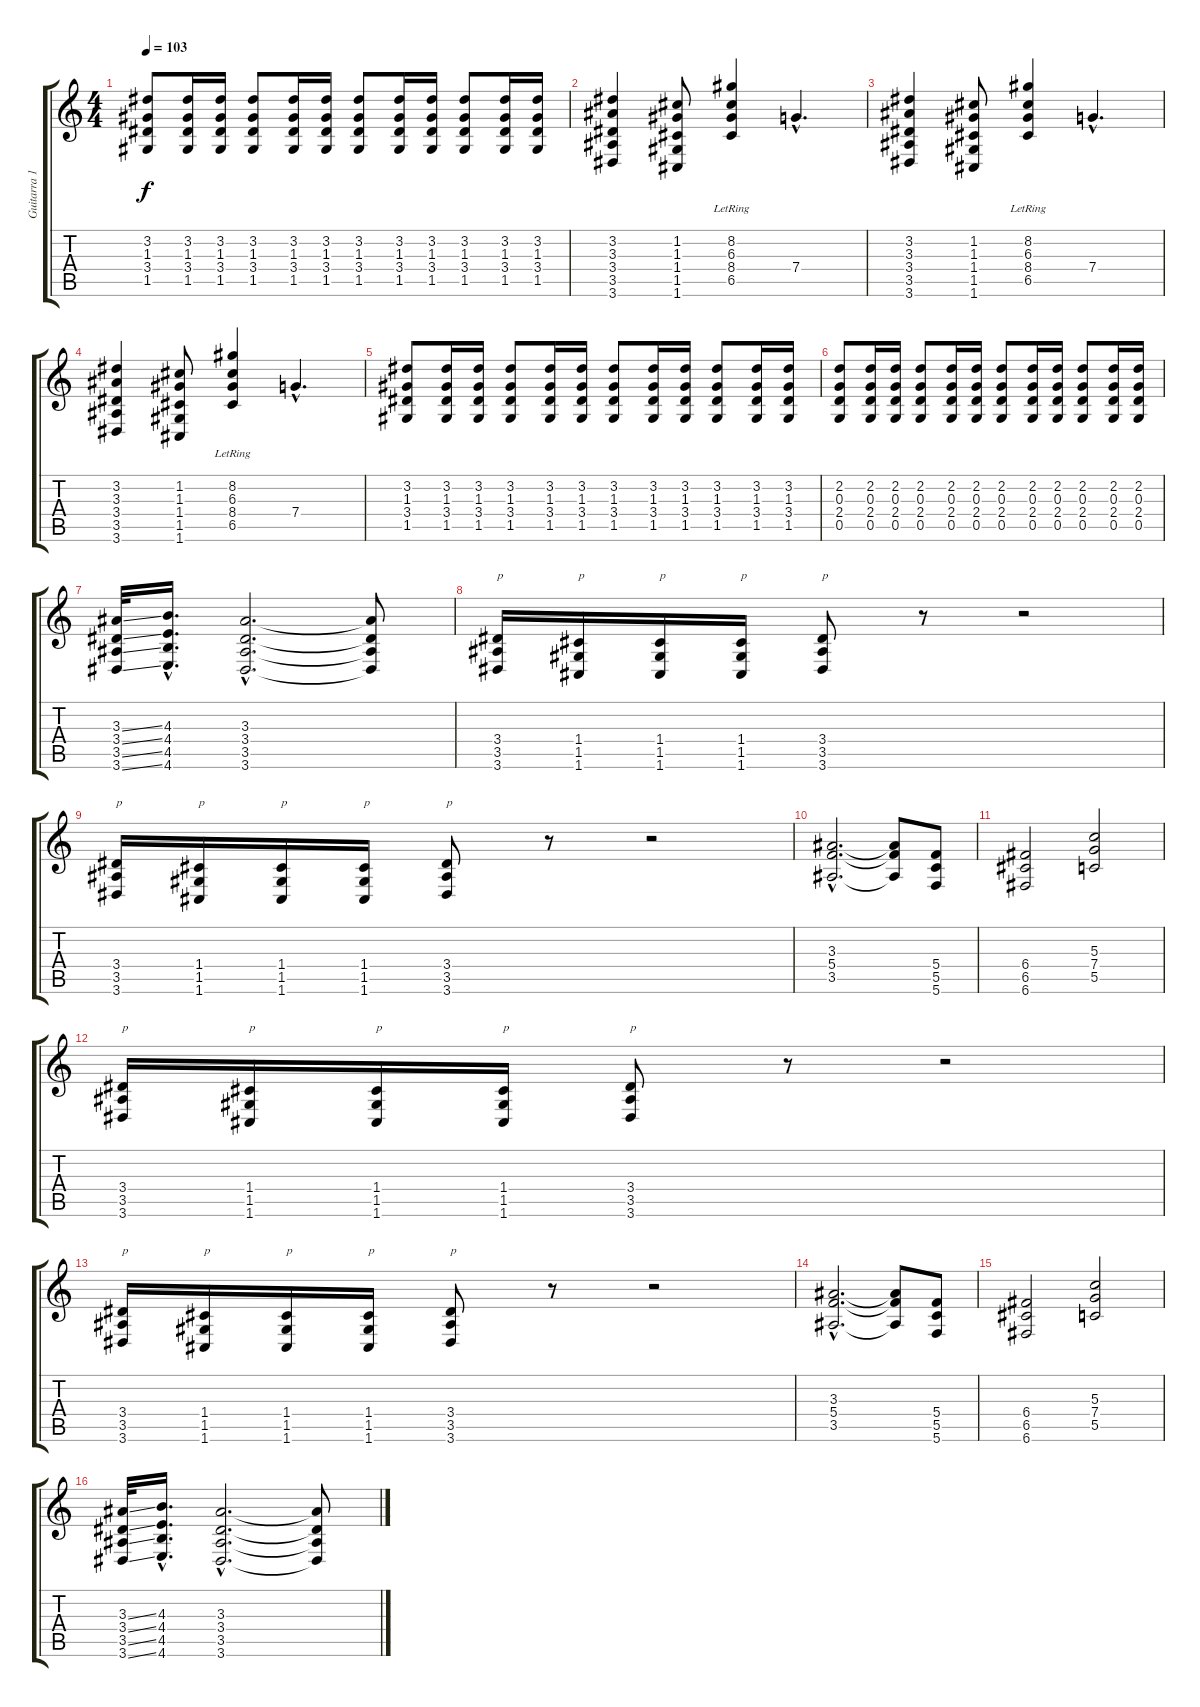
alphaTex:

\track ("Guitarra 1" "Guitarra 1") {instrument distortionguitar}
\staff {score tabs}
\tuning (E4 C4 G3 C3 G2 C2) {hide}
\ts (4 4)
\tempo 103
\clef g2
\ks c
(3.2 1.3 3.4 1.5).8{dy f} (3.2 1.3 3.4 1.5).16 (3.2 1.3 3.4 1.5).16 (3.2 1.3 3.4 1.5).8 (3.2 1.3 3.4 1.5).16 (3.2 1.3 3.4 1.5).16 (3.2 1.3 3.4 1.5).8 (3.2 1.3 3.4 1.5).16 (3.2 1.3 3.4 1.5).16 (3.2 1.3 3.4 1.5).8 (3.2 1.3 3.4 1.5).16 (3.2 1.3 3.4 1.5).16 |
(3.2 3.3 3.4 3.5 3.6).4 (1.2 1.3 1.4 1.5 1.6).8 (8.2{lr} 6.3{lr} 8.4 6.5{lr}).4 7.4{hac}.4{d} |
(3.2 3.3 3.4 3.5 3.6).4 (1.2 1.3 1.4 1.5 1.6).8 (8.2{lr} 6.3{lr} 8.4 6.5{lr}).4 7.4{hac}.4{d} |
(3.2 3.3 3.4 3.5 3.6).4 (1.2 1.3 1.4 1.5 1.6).8 (8.2{lr} 6.3{lr} 8.4 6.5{lr}).4 7.4{hac}.4{d} |
(3.2 1.3 3.4 1.5).8 (3.2 1.3 3.4 1.5).16 (3.2 1.3 3.4 1.5).16 (3.2 1.3 3.4 1.5).8 (3.2 1.3 3.4 1.5).16 (3.2 1.3 3.4 1.5).16 (3.2 1.3 3.4 1.5).8 (3.2 1.3 3.4 1.5).16 (3.2 1.3 3.4 1.5).16 (3.2 1.3 3.4 1.5).8 (3.2 1.3 3.4 1.5).16 (3.2 1.3 3.4 1.5).16 |
(2.2 0.3 2.4 0.5).8 (2.2 0.3 2.4 0.5).16 (2.2 0.3 2.4 0.5).16 (2.2 0.3 2.4 0.5).8 (2.2 0.3 2.4 0.5).16 (2.2 0.3 2.4 0.5).16 (2.2 0.3 2.4 0.5).8 (2.2 0.3 2.4 0.5).16 (2.2 0.3 2.4 0.5).16 (2.2 0.3 2.4 0.5).8 (2.2 0.3 2.4 0.5).16 (2.2 0.3 2.4 0.5).16 |
(3.3{ss} 3.4{ss} 3.5{ss} 3.6{ss}).32 (4.3{hac} 4.4{hac} 4.5{hac} 4.6{hac}).16{d} (3.3{hac} 3.4{hac} 3.5{hac} 3.6{hac}).2{d} (3.3{t} 3.4{t} 3.5{t} 3.6{t}).8 |
(3.4 3.5 3.6).16{txt "p"} (1.4 1.5 1.6).16{txt "p"} (1.4 1.5 1.6).16{txt "p"} (1.4 1.5 1.6).16{txt "p"} (3.4 3.5 3.6).8{txt "p"} r.8 r.2 |
(3.4 3.5 3.6).16{txt "p"} (1.4 1.5 1.6).16{txt "p"} (1.4 1.5 1.6).16{txt "p"} (1.4 1.5 1.6).16{txt "p"} (3.4 3.5 3.6).8{txt "p"} r.8 r.2 |
(3.3{hac} 5.4{hac} 3.5{hac}).2{d} (3.3{t} 5.4{t} 3.5{t}).8 (5.4 5.5 5.6).8 |
(6.4 6.5 6.6).2 (5.3 7.4 5.5).2 |
(3.4 3.5 3.6).16{txt "p"} (1.4 1.5 1.6).16{txt "p"} (1.4 1.5 1.6).16{txt "p"} (1.4 1.5 1.6).16{txt "p"} (3.4 3.5 3.6).8{txt "p"} r.8 r.2 |
(3.4 3.5 3.6).16{txt "p"} (1.4 1.5 1.6).16{txt "p"} (1.4 1.5 1.6).16{txt "p"} (1.4 1.5 1.6).16{txt "p"} (3.4 3.5 3.6).8{txt "p"} r.8 r.2 |
(3.3{hac} 5.4{hac} 3.5{hac}).2{d} (3.3{t} 5.4{t} 3.5{t}).8 (5.4 5.5 5.6).8 |
(6.4 6.5 6.6).2 (5.3 7.4 5.5).2 |
(3.3{ss} 3.4{ss} 3.5{ss} 3.6{ss}).32 (4.3{hac} 4.4{hac} 4.5{hac} 4.6{hac}).16{d} (3.3{hac} 3.4{hac} 3.5{hac} 3.6{hac}).2{d} (3.3{t} 3.4{t} 3.5{t} 3.6{t}).8
